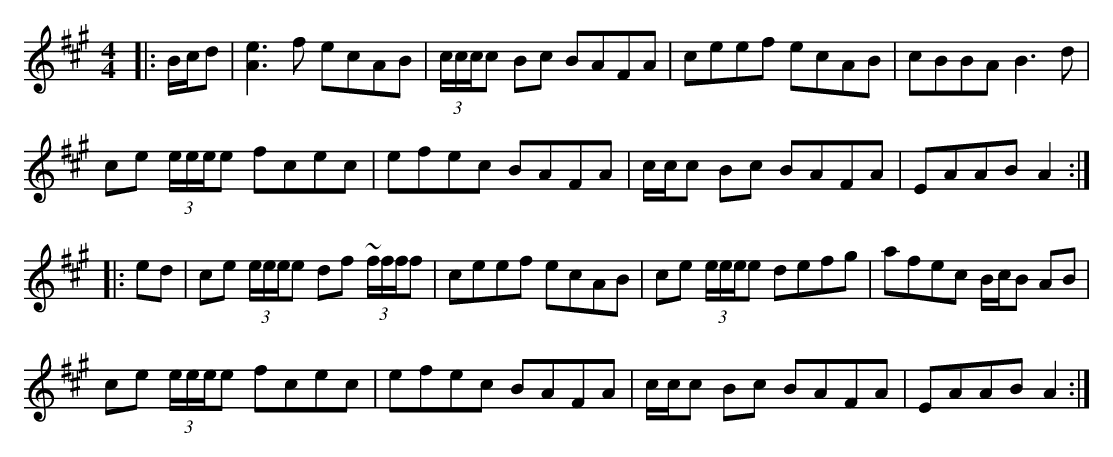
X:1
M:4/4
K:A
|:B/c/d|[e3A3] f ecAB|(3c/c/c/c Bc BAFA|ceef ecAB|cBBA B3 d|
ce (3e/e/e/e fcec|efec BAFA|c/c/c Bc BAFA|EAAB A2:|
|:ed|ce (3e/e/e/e df ~(3f/f/f/f|ceef ecAB|ce (3e/e/e/e defg|afec B/c/B AB|
ce (3e/e/e/e fcec|efec BAFA|c/c/c Bc BAFA|EAAB A2:|
